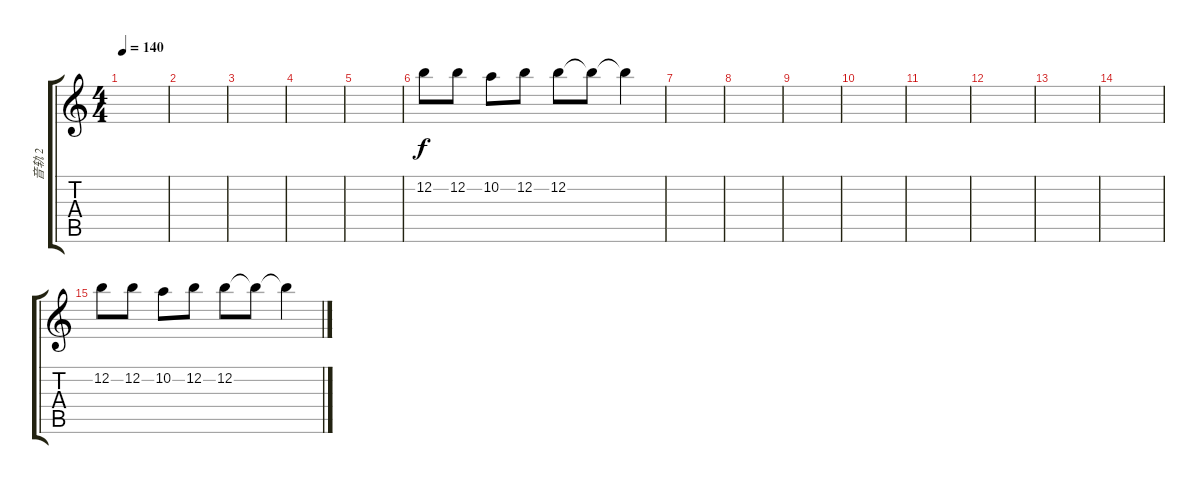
\track ("音轨 2" "音轨 2") {instrument distortionguitar}
\staff {score tabs}
\tuning (E4 B3 G3 D3 A2 E2) {hide}
\ts (4 4)
\tempo 140
\clef g2
\ks c
|
|
|
|
|
12.2.8 12.2.8 10.2.8 12.2.8 12.2.8 12.2{t}.8 12.2{t}.4 |
|
|
|
|
|
|
|
|
12.2.8 12.2.8 10.2.8 12.2.8 12.2.8 12.2{t}.8 12.2{t}.4
